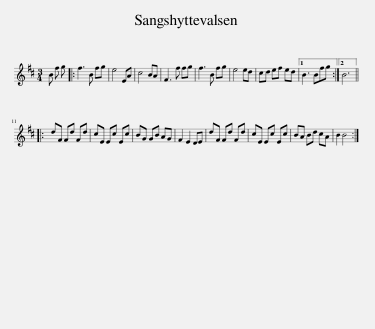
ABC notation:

X:1
L:1/8
M:3/4
I:linebreak $
K:Bmin
V:1 treble
V:1
 B f g |: f3 B fg | e4 EA | c4 BA | F3 f fg | %5
 f3 B fg | e4 ed | cd ef ed |1 B3 Bfg :|2 B6 |:$ %10
 dF Fd Fd | cE Ec Ec | BG GB AG | F2 E2 DE | dF Fd Fd | %15
 cE Ec Ec | BA Bd cA | B2 B4 :| %18
